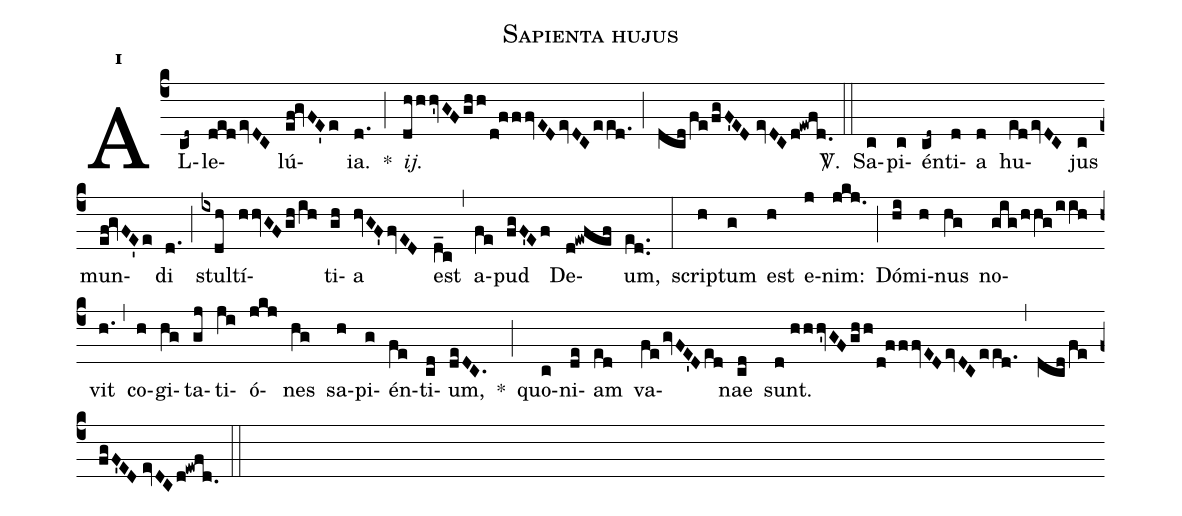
name:Sapienta hujus;
mode:1;
office-part:Alleluia;
%%
(c4) AL(cd~)le(ded/evDC)lú(ef!gvFE'e)ia.(d.) *(;) <i>ij.</i>(dhhhv'GF/ghh/d!fffvED/evDC/eed.) (;) (dcd/fe/fgF'ED//evDC/d!ewfd.) <sp>V/</sp>.(::) Sa(c)pi(c)én(cd~)ti(d)a(d) hu(ed/evDC)jus(c) mun(ef!gvFE'e)di(d.) (;) stul(ixdh)tí(hhvGF/gh/ih)ti(gh)a(hvGF'/fvED) est(d_c) (,) a(fe)pud(fgF'Ef) De(d!ewfef)um,(ed..) (:) scrip(h)tum(g) est(h) e(j)nim:(jkj.) (;) Dó(hi)mi(h)nus(hg) no(gig/hhg/iih)vit(h.) (,) co(h)gi(hg)ta(gj)ti(ji)ó(jkj)nes(hg) sa(h)pi(g)én(fe)ti(cd)um,(deDC.) *(;) quo(c)ni(de)am(ed) va(fe/gvFE'D/ed)nae(cd) sunt.(d//hhhv'GF/ghh/d!fffvED/evDC/eed.) (,) (dcd/fe/fgF'ED//evDC/d!ewfd.) (::)
